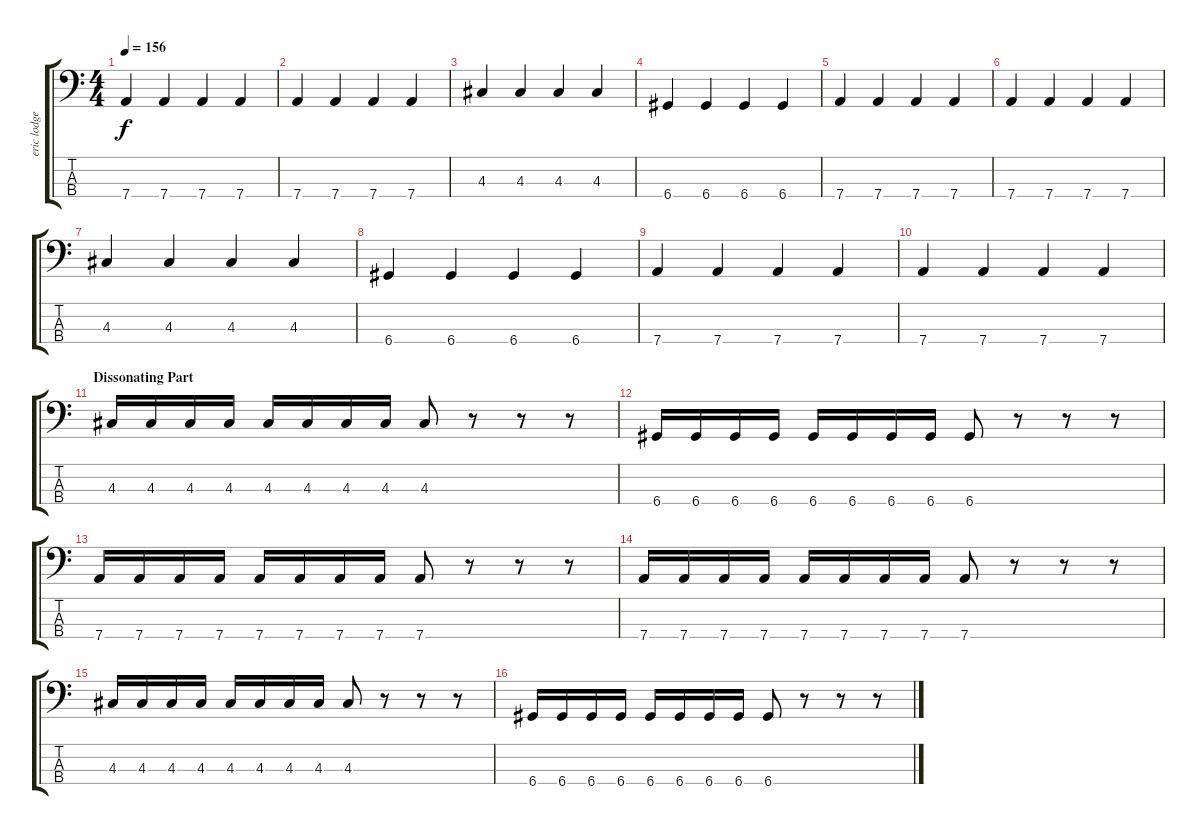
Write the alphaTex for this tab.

\track ("eric lodge" "eric lodge") {instrument electricbasspick}
\staff {score tabs}
\tuning (G2 D2 A1 D1) {hide}
\ts (4 4)
\tempo 156
\clef f4
\ks c
7.4.4{dy f} 7.4.4 7.4.4 7.4.4 |
7.4.4 7.4.4 7.4.4 7.4.4 |
4.3.4 4.3.4 4.3.4 4.3.4 |
6.4.4 6.4.4 6.4.4 6.4.4 |
7.4.4 7.4.4 7.4.4 7.4.4 |
7.4.4 7.4.4 7.4.4 7.4.4 |
4.3.4 4.3.4 4.3.4 4.3.4 |
6.4.4 6.4.4 6.4.4 6.4.4 |
7.4.4 7.4.4 7.4.4 7.4.4 |
7.4.4 7.4.4 7.4.4 7.4.4 |
\section ("" "Dissonating Part")
4.3.16 4.3.16 4.3.16 4.3.16 4.3.16 4.3.16 4.3.16 4.3.16 4.3.8 r.8 r.8 r.8 |
6.4.16 6.4.16 6.4.16 6.4.16 6.4.16 6.4.16 6.4.16 6.4.16 6.4.8 r.8 r.8 r.8 |
7.4.16 7.4.16 7.4.16 7.4.16 7.4.16 7.4.16 7.4.16 7.4.16 7.4.8 r.8 r.8 r.8 |
7.4.16 7.4.16 7.4.16 7.4.16 7.4.16 7.4.16 7.4.16 7.4.16 7.4.8 r.8 r.8 r.8 |
4.3.16 4.3.16 4.3.16 4.3.16 4.3.16 4.3.16 4.3.16 4.3.16 4.3.8 r.8 r.8 r.8 |
6.4.16 6.4.16 6.4.16 6.4.16 6.4.16 6.4.16 6.4.16 6.4.16 6.4.8 r.8 r.8 r.8
